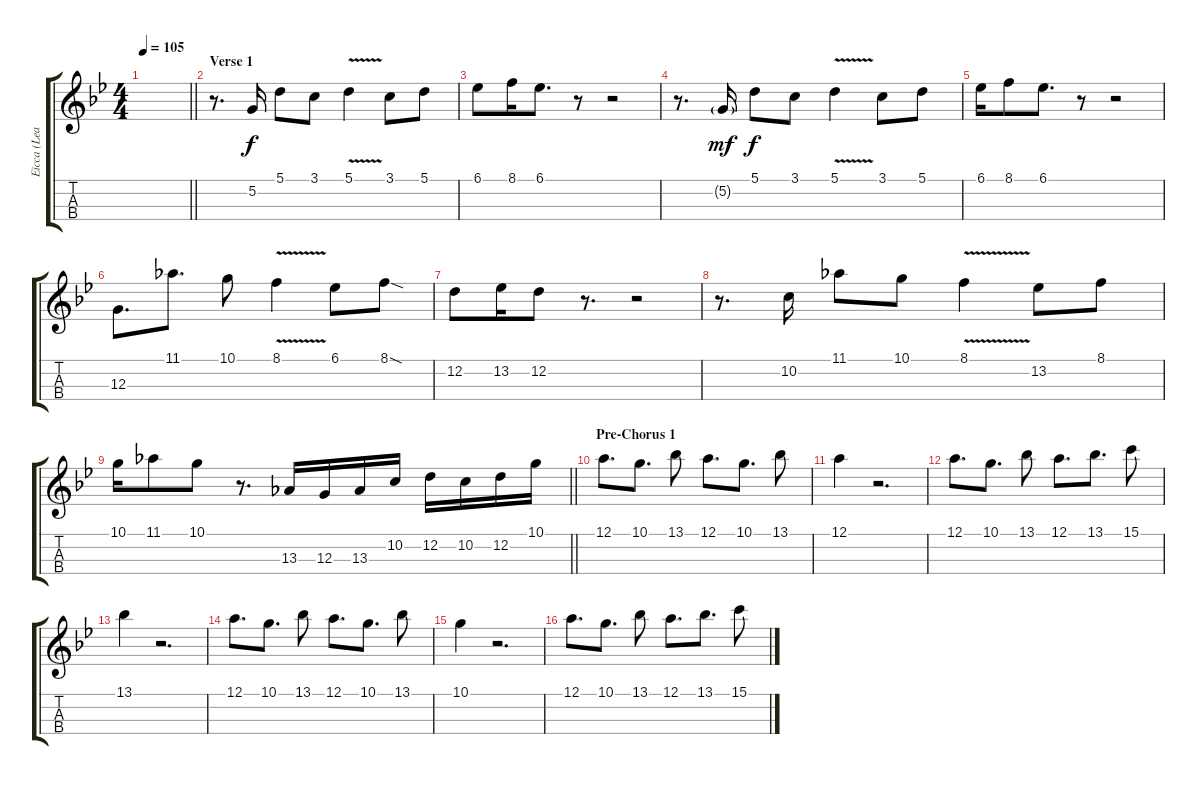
\track ("Eicca (Lead 1)" "Eicca (Lea") {instrument contrabass}
\staff {score tabs}
\tuning (A3 D3 G2 C2) {hide}
\ts (4 4)
\tempo 105
\clef g2
\barLineRight lightlight
\ks bb
|
\section ("" "Verse 1")
r.8{d} 5.2.16 5.1.8 3.1.8 5.1{v}.4 3.1.8 5.1.8 |
6.1.8 8.1.16 6.1.8{d} r.8 r.2 |
r.8{d} 5.2{g}.16{dy mf} 5.1.8{dy f} 3.1.8 5.1{v}.4 3.1.8 5.1.8 |
6.1.16 8.1.8 6.1.8{d} r.8 r.2 |
12.3.8{d} 11.1.8{d} 10.1.8 8.1{v}.4 6.1.8 8.1{sod}.8 |
12.2.8 13.2.16 12.2.8 r.8{d} r.2 |
r.8{d} 10.2.16 11.1.8 10.1.8 8.1{v}.4 13.2.8 8.1.8 |
\barLineRight lightlight
10.1.16 11.1.8 10.1.8 r.8{d} 13.3.16 12.3.16 13.3.16 10.2.16 12.2.16 10.2.16 12.2.16 10.1.16 |
\section ("" "Pre-Chorus 1")
12.1.8{d} 10.1.8{d} 13.1.8 12.1.8{d} 10.1.8{d} 13.1.8 |
12.1.4 r.2{d} |
12.1.8{d} 10.1.8{d} 13.1.8 12.1.8{d} 13.1.8{d} 15.1.8 |
13.1.4 r.2{d} |
12.1.8{d} 10.1.8{d} 13.1.8 12.1.8{d} 10.1.8{d} 13.1.8 |
10.1.4 r.2{d} |
12.1.8{d} 10.1.8{d} 13.1.8 12.1.8{d} 13.1.8{d} 15.1.8
